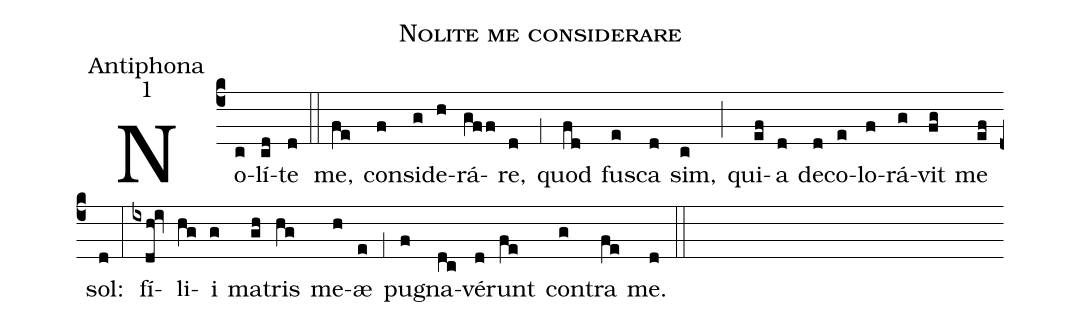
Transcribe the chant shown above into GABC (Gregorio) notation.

name:Nolite me considerare;
office-part:Antiphona;
mode:1;
%%
(c4) No(c)lí(cd)te(d) (::)
me,(fe) con(f)si(g)de(h)rá(gff)re,(d) (,1) quod(fd) fu(e)sca(d) sim,(c) (;) qui(ef)a(d) de(d)co(e)lo(f)rá(g)vit(fg) me(ef) sol:(d) (:)
fí(ixdh!iv)li(hg)i(g) ma(gh)tris(hg) me(h)æ(e) (,1) pu(f)gna(dc)vé(d)runt(fe) con(g)tra(fe) me.(d) (::)
